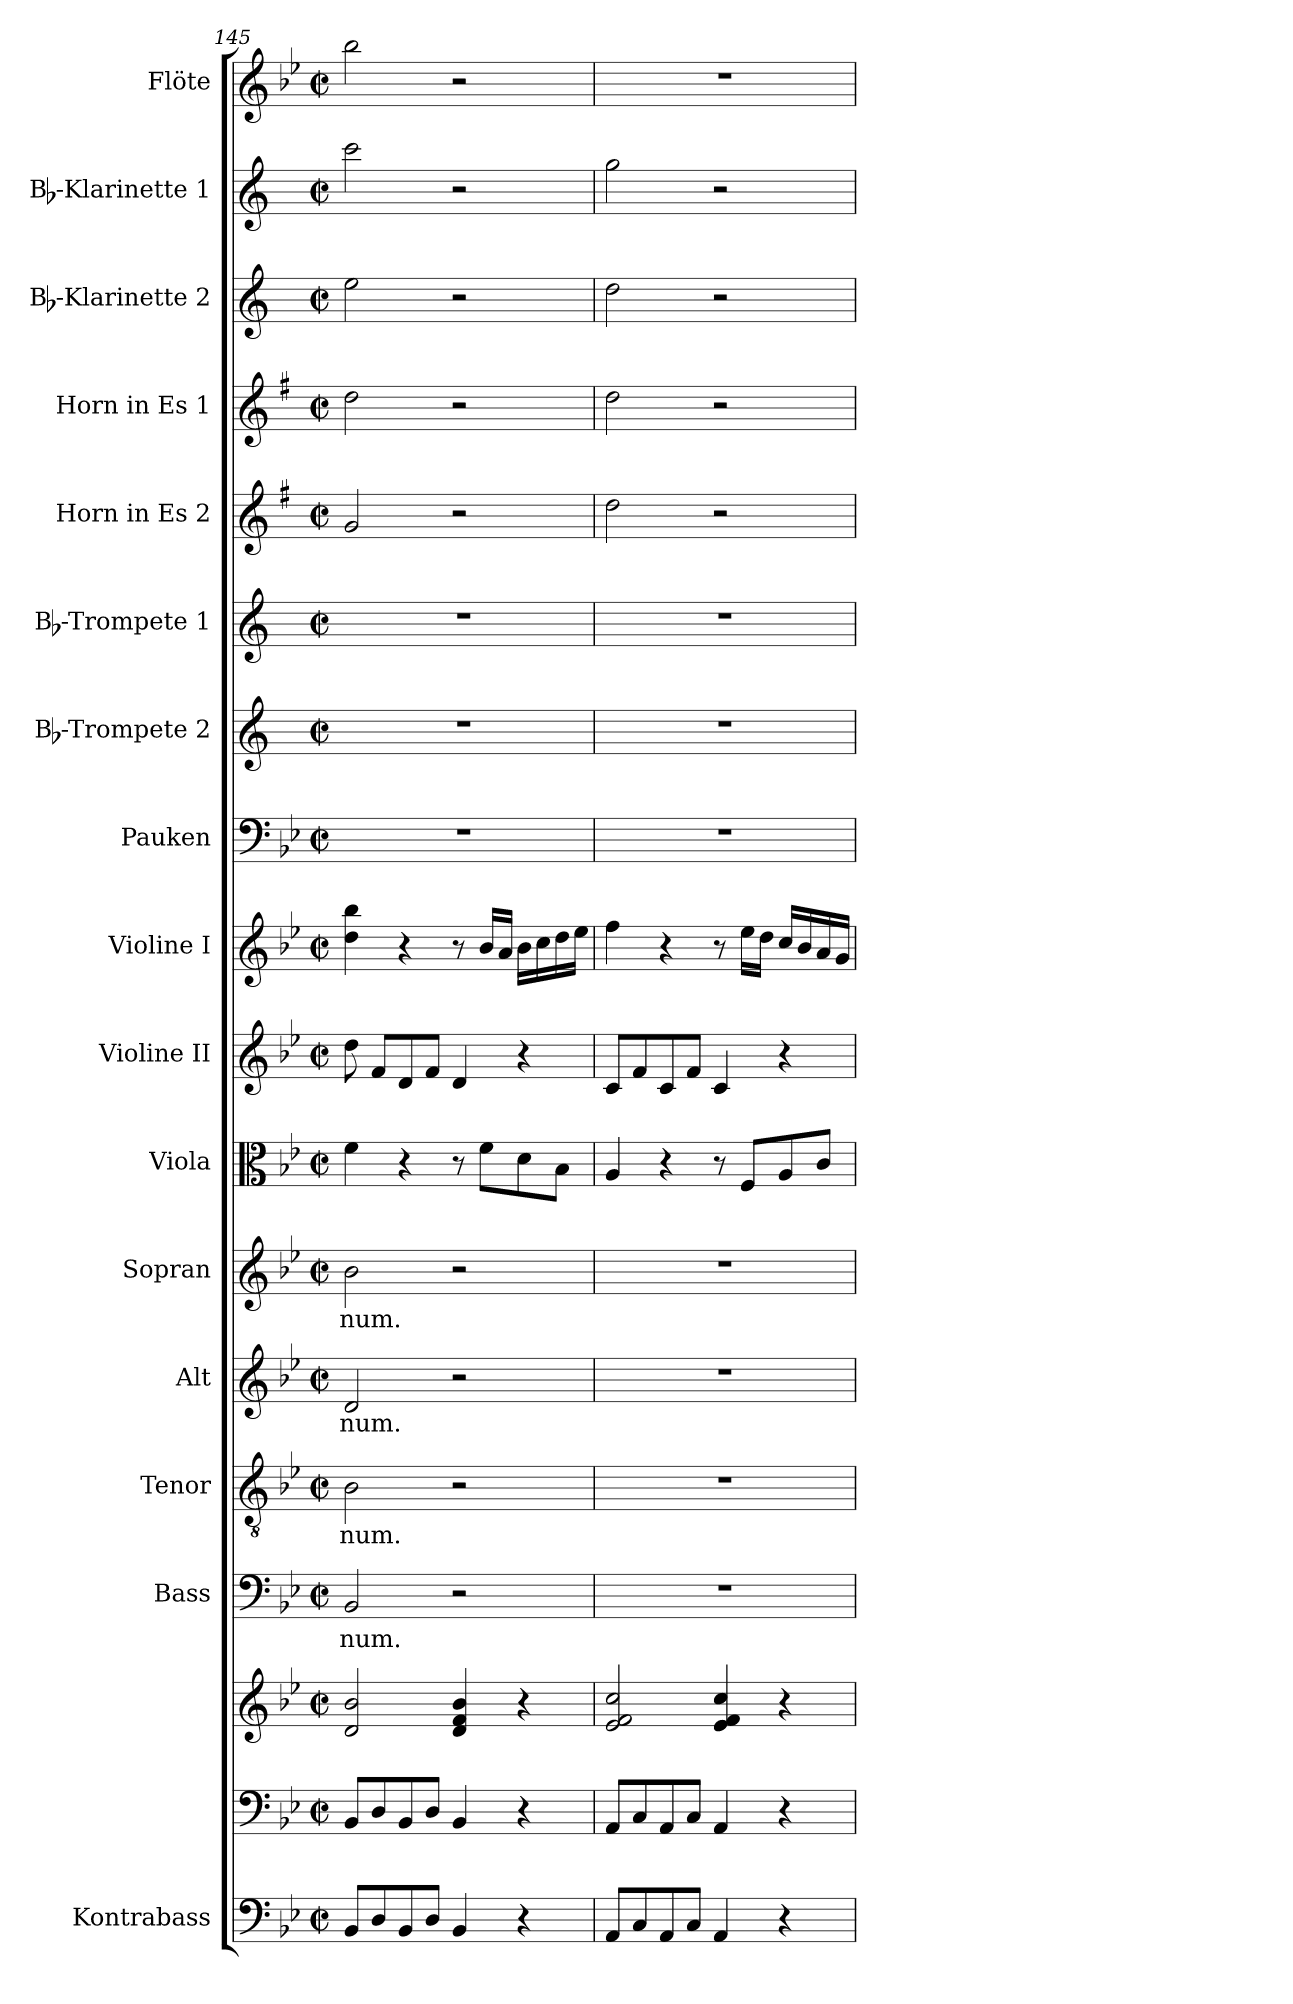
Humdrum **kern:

**kern	**kern	**kern	**kern	**text	**kern	**text	**kern	**text	**kern	**text	**kern	**kern	**kern	**kern	**kern	**kern	**kern	**kern	**kern	**kern	**kern
*part17	*part16	*part16	*part15	*part15	*part14	*part14	*part13	*part13	*part12	*part12	*part11	*part10	*part9	*part8	*part7	*part6	*part5	*part4	*part3	*part2	*part1
*staff18	*staff17	*staff16	*staff15	*staff15	*staff14	*staff14	*staff13	*staff13	*staff12	*staff12	*staff11	*staff10	*staff9	*staff8	*staff7	*staff6	*staff5	*staff4	*staff3	*staff2	*staff1
*I"Kontrabass	*	*	*I"Bass	*	*I"Tenor	*	*I"Alt	*	*I"Sopran	*	*I"Viola	*I"Violine II	*I"Violine I	*I"Pauken	*I"Bb-Trompete 2	*I"Bb-Trompete 1	*I"Horn in Es 2	*I"Horn in Es 1	*I"Bb-Klarinette 2	*I"Bb-Klarinette 1	*I"Flöte
*I'Kb.	*	*	*I'B.	*	*I'T.	*	*I'A.	*	*I'S.	*	*I'Vla.	*I'Vl. II	*I'Vl. I	*I'Pk.	*I'Bb Trp. 2	*I'Bb Trp. 1	*	*	*I'Bb Kl. 2	*I'Bb Kl. 1	*I'Fl.
*clefF4	*clefF4	*clefG2	*clefF4	*	*clefGv2	*	*clefG2	*	*clefG2	*	*clefC3	*clefG2	*clefG2	*clefF4	*clefG2	*clefG2	*clefG2	*clefG2	*clefG2	*clefG2	*clefG2
*ITrd7c12	*	*	*	*	*	*	*	*	*	*	*	*	*	*	*ITrd1c2	*ITrd1c2	*ITrd5c9	*ITrd5c9	*ITrd1c2	*ITrd1c2	*
*k[b-e-]	*k[b-e-]	*k[b-e-]	*k[b-e-]	*	*k[b-e-]	*	*k[b-e-]	*	*k[b-e-]	*	*k[b-e-]	*k[b-e-]	*k[b-e-]	*k[b-e-]	*k[b-e-]	*k[b-e-]	*k[b-e-]	*k[b-e-]	*k[b-e-]	*k[b-e-]	*k[b-e-]
*B-:	*B-:	*B-:	*B-:	*	*B-:	*	*B-:	*	*B-:	*	*B-:	*B-:	*B-:	*B-:	*B-:	*B-:	*B-:	*B-:	*B-:	*B-:	*B-:
*M2/2	*M2/2	*M2/2	*M2/2	*	*M2/2	*	*M2/2	*	*M2/2	*	*M2/2	*M2/2	*M2/2	*M2/2	*M2/2	*M2/2	*M2/2	*M2/2	*M2/2	*M2/2	*M2/2
*met(c|)	*met(c|)	*met(c|)	*met(c|)	*	*met(c|)	*	*met(c|)	*	*met(c|)	*	*met(c|)	*met(c|)	*met(c|)	*met(c|)	*met(c|)	*met(c|)	*met(c|)	*met(c|)	*met(c|)	*met(c|)	*met(c|)
=145	=145	=145	=145	=145	=145	=145	=145	=145	=145	=145	=145	=145	=145	=145	=145	=145	=145	=145	=145	=145	=145
!	!	!	!	!LO:LY:b	!	!LO:LY:b	!	!LO:LY:b	!	!LO:LY:b	!	!	!	!	!	!	!	!	!	!	!
8BBB-/L	8BB-/L	2d/ 2b-/	2BB-/	-num.	2B-\	-num.	2d/	-num.	2b-\	-num.	4f\	8dd\	4dd\ 4bb-\	1r	1r	1r	2B-/	2f\	2dd\	2bb-\	2bb-\
8DD/	8D/	.	.	.	.	.	.	.	.	.	.	8f/L	.	.	.	.	.	.	.	.	.
8BBB-/	8BB-/	.	.	.	.	.	.	.	.	.	4r	8d/	4r	.	.	.	.	.	.	.	.
8DD/J	8D/J	.	.	.	.	.	.	.	.	.	.	8f/J	.	.	.	.	.	.	.	.	.
4BBB-/	4BB-/	4d/ 4f/ 4b-/	2r	.	2r	.	2r	.	2r	.	8r	4d/	8r	.	.	.	2r	2r	2r	2r	2r
.	.	.	.	.	.	.	.	.	.	.	8f\L	.	16b-/LL	.	.	.	.	.	.	.	.
.	.	.	.	.	.	.	.	.	.	.	.	.	16a/JJ	.	.	.	.	.	.	.	.
4r	4r	4r	.	.	.	.	.	.	.	.	8d\	4r	16b-\LL	.	.	.	.	.	.	.	.
.	.	.	.	.	.	.	.	.	.	.	.	.	16cc\	.	.	.	.	.	.	.	.
.	.	.	.	.	.	.	.	.	.	.	8B-\J	.	16dd\	.	.	.	.	.	.	.	.
.	.	.	.	.	.	.	.	.	.	.	.	.	16ee-\JJ	.	.	.	.	.	.	.	.
!!LO:PB:g=z
=146	=146	=146	=146	=146	=146	=146	=146	=146	=146	=146	=146	=146	=146	=146	=146	=146	=146	=146	=146	=146	=146
8AAA/L	8AA/L	2e-/ 2f/ 2cc/	1r	.	1r	.	1r	.	1r	.	4A/	8c/L	4ff\	1r	1r	1r	2f\	2f\	2cc\	2ff\	1r
8CC/	8C/	.	.	.	.	.	.	.	.	.	.	8f/	.	.	.	.	.	.	.	.	.
8AAA/	8AA/	.	.	.	.	.	.	.	.	.	4r	8c/	4r	.	.	.	.	.	.	.	.
8CC/J	8C/J	.	.	.	.	.	.	.	.	.	.	8f/J	.	.	.	.	.	.	.	.	.
4AAA/	4AA/	4e-/ 4f/ 4cc/	.	.	.	.	.	.	.	.	8r	4c/	8r	.	.	.	2r	2r	2r	2r	.
.	.	.	.	.	.	.	.	.	.	.	8F/L	.	16ee-\LL	.	.	.	.	.	.	.	.
.	.	.	.	.	.	.	.	.	.	.	.	.	16dd\JJ	.	.	.	.	.	.	.	.
4r	4r	4r	.	.	.	.	.	.	.	.	8A/	4r	16cc/LL	.	.	.	.	.	.	.	.
.	.	.	.	.	.	.	.	.	.	.	.	.	16b-/	.	.	.	.	.	.	.	.
.	.	.	.	.	.	.	.	.	.	.	8c/J	.	16a/	.	.	.	.	.	.	.	.
.	.	.	.	.	.	.	.	.	.	.	.	.	16g/JJ	.	.	.	.	.	.	.	.
=	=	=	=	=	=	=	=	=	=	=	=	=	=	=	=	=	=	=	=	=	=
*-	*-	*-	*-	*-	*-	*-	*-	*-	*-	*-	*-	*-	*-	*-	*-	*-	*-	*-	*-	*-	*-
